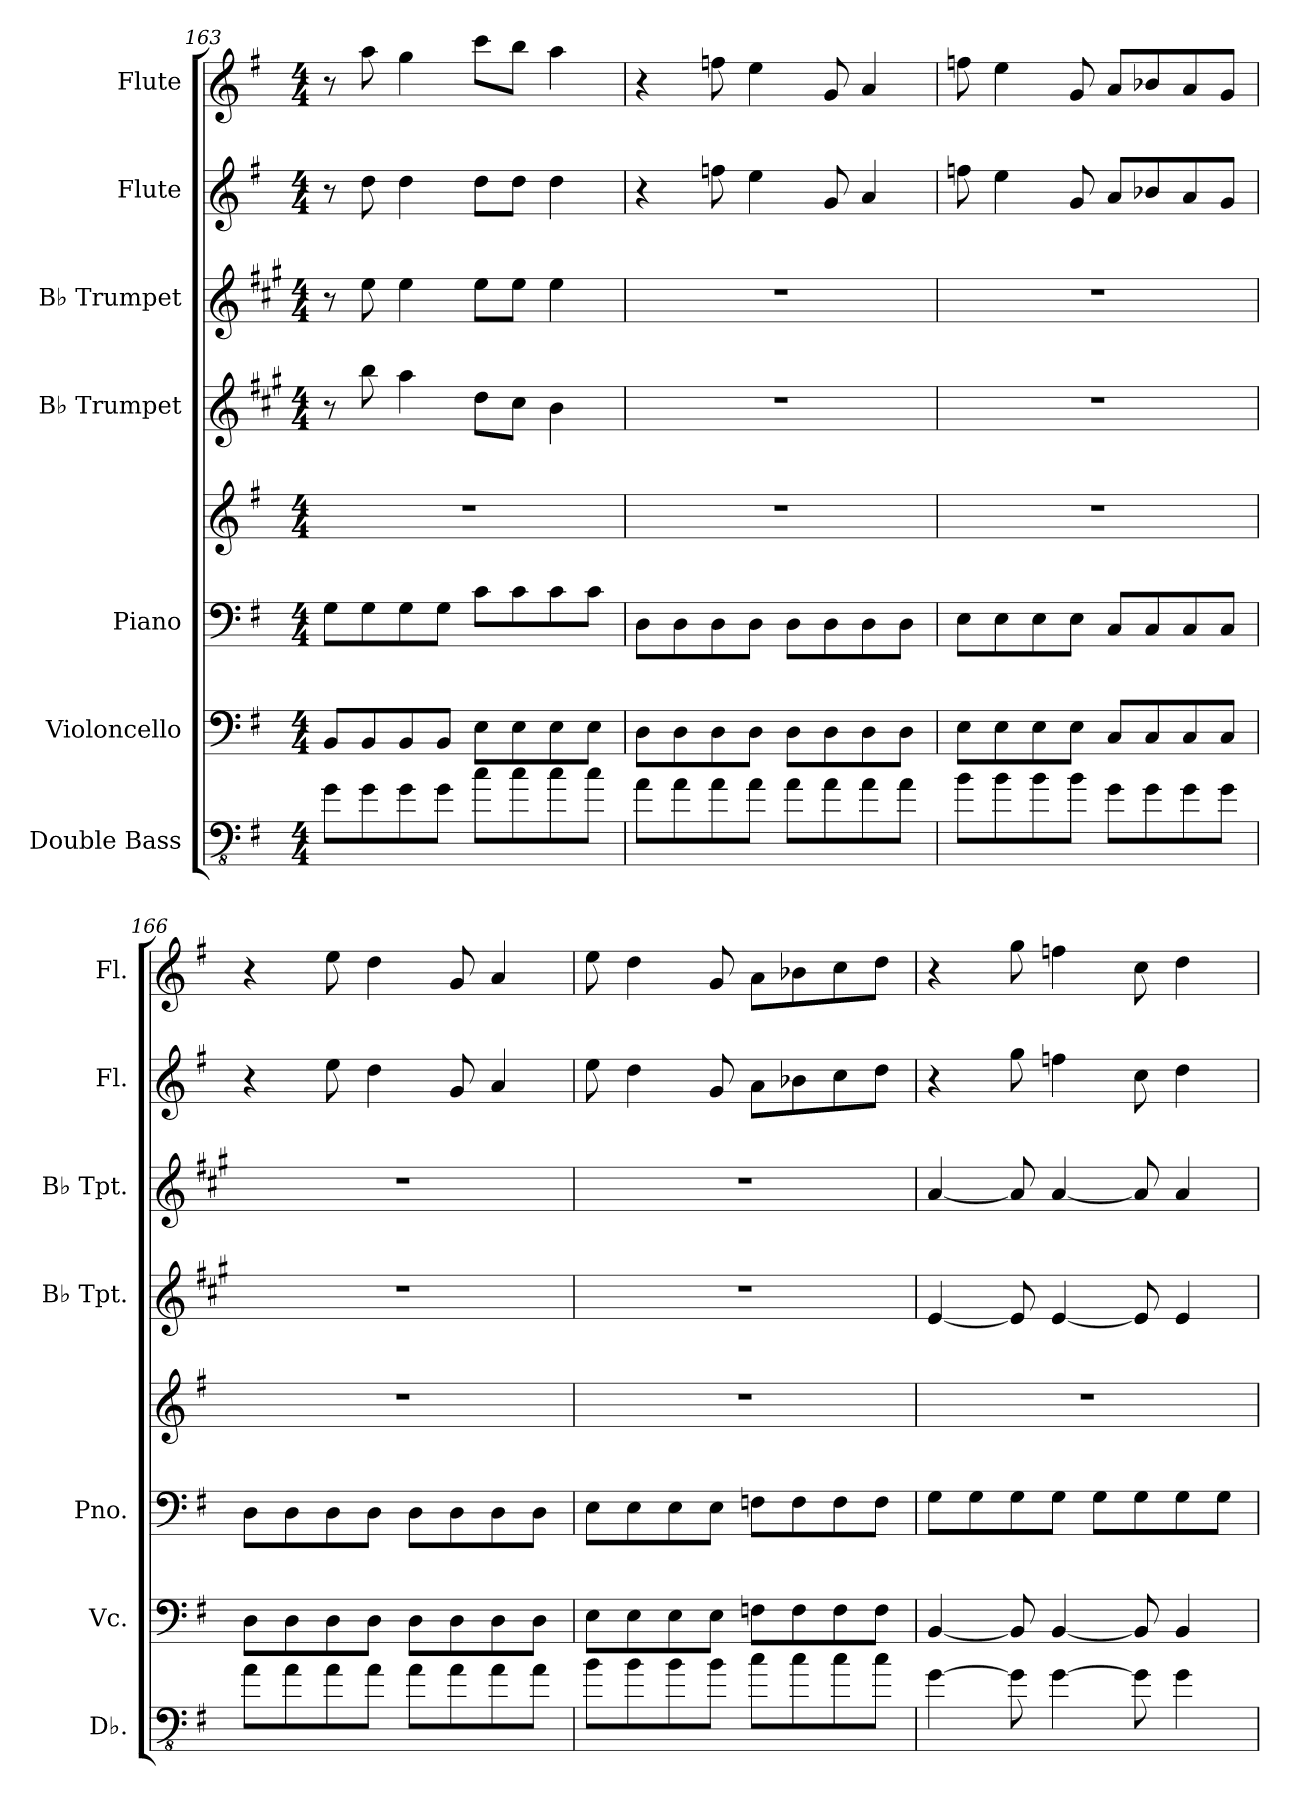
**kern	**kern	**kern	**kern	**kern	**kern	**kern	**kern
*part7	*part6	*part5	*part5	*part4	*part3	*part2	*part1
*staff8	*staff7	*staff6	*staff5	*staff4	*staff3	*staff2	*staff1
*I"Double Bass	*I"Violoncello	*I"Piano	*	*I"B♭ Trumpet	*I"B♭ Trumpet	*I"Flute	*I"Flute
*I'Db.	*I'Vc.	*I'Pno.	*	*I'B♭ Tpt.	*I'B♭ Tpt.	*I'Fl.	*I'Fl.
*clefFv4	*clefF4	*clefF4	*clefG2	*clefG2	*clefG2	*clefG2	*clefG2
*ITrd7c12	*	*	*	*ITrd1c2	*ITrd1c2	*	*
*k[f#]	*k[f#]	*k[f#]	*k[f#]	*k[f#]	*k[f#]	*k[f#]	*k[f#]
*M4/4	*M4/4	*M4/4	*M4/4	*M4/4	*M4/4	*M4/4	*M4/4
=163	=163	=163	=163	=163	=163	=163	=163
8GG\L	8BB/L	8G\L	1r	8r	8r	8r	8r
8GG\	8BB/	8G\	.	8aa\	8dd\	8dd\	8aa\
8GG\	8BB/	8G\	.	4gg\	4dd\	4dd\	4gg\
8GG\J	8BB/J	8G\J	.	.	.	.	.
8C\L	8E\L	8c\L	.	8cc\L	8dd\L	8dd\L	8ccc\L
8C\	8E\	8c\	.	8b\J	8dd\J	8dd\J	8bb\J
8C\	8E\	8c\	.	4a\	4dd\	4dd\	4aa\
8C\J	8E\J	8c\J	.	.	.	.	.
=164	=164	=164	=164	=164	=164	=164	=164
8AA\L	8D\L	8D\L	1r	1r	1r	4r	4r
8AA\	8D\	8D\	.	.	.	.	.
8AA\	8D\	8D\	.	.	.	8ffn\	8ffn\
8AA\J	8D\J	8D\J	.	.	.	4ee\	4ee\
8AA\L	8D\L	8D\L	.	.	.	.	.
8AA\	8D\	8D\	.	.	.	8g/	8g/
8AA\	8D\	8D\	.	.	.	4a/	4a/
8AA\J	8D\J	8D\J	.	.	.	.	.
=165	=165	=165	=165	=165	=165	=165	=165
8BB\L	8E\L	8E\L	1r	1r	1r	8ffn\	8ffn\
8BB\	8E\	8E\	.	.	.	4ee\	4ee\
8BB\	8E\	8E\	.	.	.	.	.
8BB\J	8E\J	8E\J	.	.	.	8g/	8g/
8GG\L	8C/L	8C/L	.	.	.	8a/L	8a/L
8GG\	8C/	8C/	.	.	.	8b-X/	8b-X/
8GG\	8C/	8C/	.	.	.	8a/	8a/
8GG\J	8C/J	8C/J	.	.	.	8g/J	8g/J
!!LO:PB:g=z
=166	=166	=166	=166	=166	=166	=166	=166
8AA\L	8D\L	8D\L	1r	1r	1r	4r	4r
8AA\	8D\	8D\	.	.	.	.	.
8AA\	8D\	8D\	.	.	.	8ee\	8ee\
8AA\J	8D\J	8D\J	.	.	.	4dd\	4dd\
8AA\L	8D\L	8D\L	.	.	.	.	.
8AA\	8D\	8D\	.	.	.	8g/	8g/
8AA\	8D\	8D\	.	.	.	4a/	4a/
8AA\J	8D\J	8D\J	.	.	.	.	.
=167	=167	=167	=167	=167	=167	=167	=167
8BB\L	8E\L	8E\L	1r	1r	1r	8ee\	8ee\
8BB\	8E\	8E\	.	.	.	4dd\	4dd\
8BB\	8E\	8E\	.	.	.	.	.
8BB\J	8E\J	8E\J	.	.	.	8g/	8g/
8C\L	8Fn\L	8Fn\L	.	.	.	8a\L	8a\L
8C\	8F\	8F\	.	.	.	8b-X\	8b-X\
8C\	8F\	8F\	.	.	.	8cc\	8cc\
8C\J	8F\J	8F\J	.	.	.	8dd\J	8dd\J
=168	=168	=168	=168	=168	=168	=168	=168
[4GG\	[4BB/	8G\L	1r	[4d/	[4g/	4r	4r
.	.	8G\	.	.	.	.	.
8GG\]	8BB/]	8G\	.	8d/]	8g/]	8gg\	8gg\
[4GG\	[4BB/	8G\J	.	[4d/	[4g/	4ffn\	4ffn\
.	.	8G\L	.	.	.	.	.
8GG\]	8BB/]	8G\	.	8d/]	8g/]	8cc\	8cc\
4GG\	4BB/	8G\	.	4d/	4g/	4dd\	4dd\
.	.	8G\J	.	.	.	.	.
=	=	=	=	=	=	=	=
*-	*-	*-	*-	*-	*-	*-	*-
